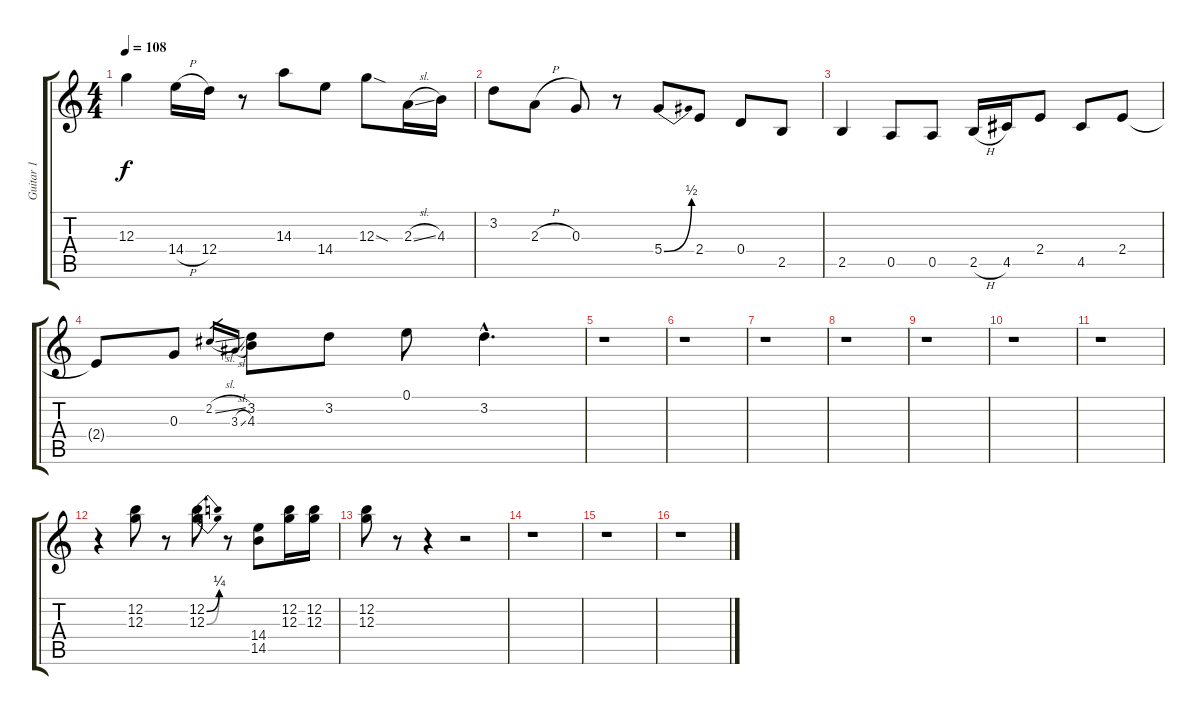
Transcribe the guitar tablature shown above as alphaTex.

\track ("Guitar 1" "Guitar 1") {instrument electricguitarclean}
\staff {score tabs}
\tuning (E4 B3 G3 D3 A2 E2) {hide}
\ts (4 4)
\tempo 108
\clef g2
\ks c
12.3{t}.4{dy f} 14.4{h}.16 12.4.16 r.8 14.3.8 14.4.8 12.3{sod}.8 2.3{sl}.16 4.3.16 |
3.2.8 2.3{h}.8 0.3.8 r.8 5.4{be (bend 0 0 60 2)}.8 2.4.8 0.4.8 2.5.8 |
2.5.4 0.5.8 0.5.8 2.5{h}.16 4.5.16 2.4.8 4.5.8 2.4.8 |
2.4{t}.8 0.3.8 2.2{sl}.16{gr} 3.3{sl}.16{gr} (3.2 4.3).8 3.2.8 0.1.8 3.2{hac}.4{d} |
r.1 |
r.1 |
r.1 |
r.1 |
r.1 |
r.1 |
r.1 |
r.4 (12.2 12.3).8 r.8 (12.2{be (bend 0 0 60 1)} 12.3{be (bend 0 0 60 1)}).8 r.8 (14.4 14.5).8 (12.2 12.3).16 (12.2 12.3).16 |
(12.2 12.3).8 r.8 r.4 r.2 |
r.1 |
r.1 |
r.1
